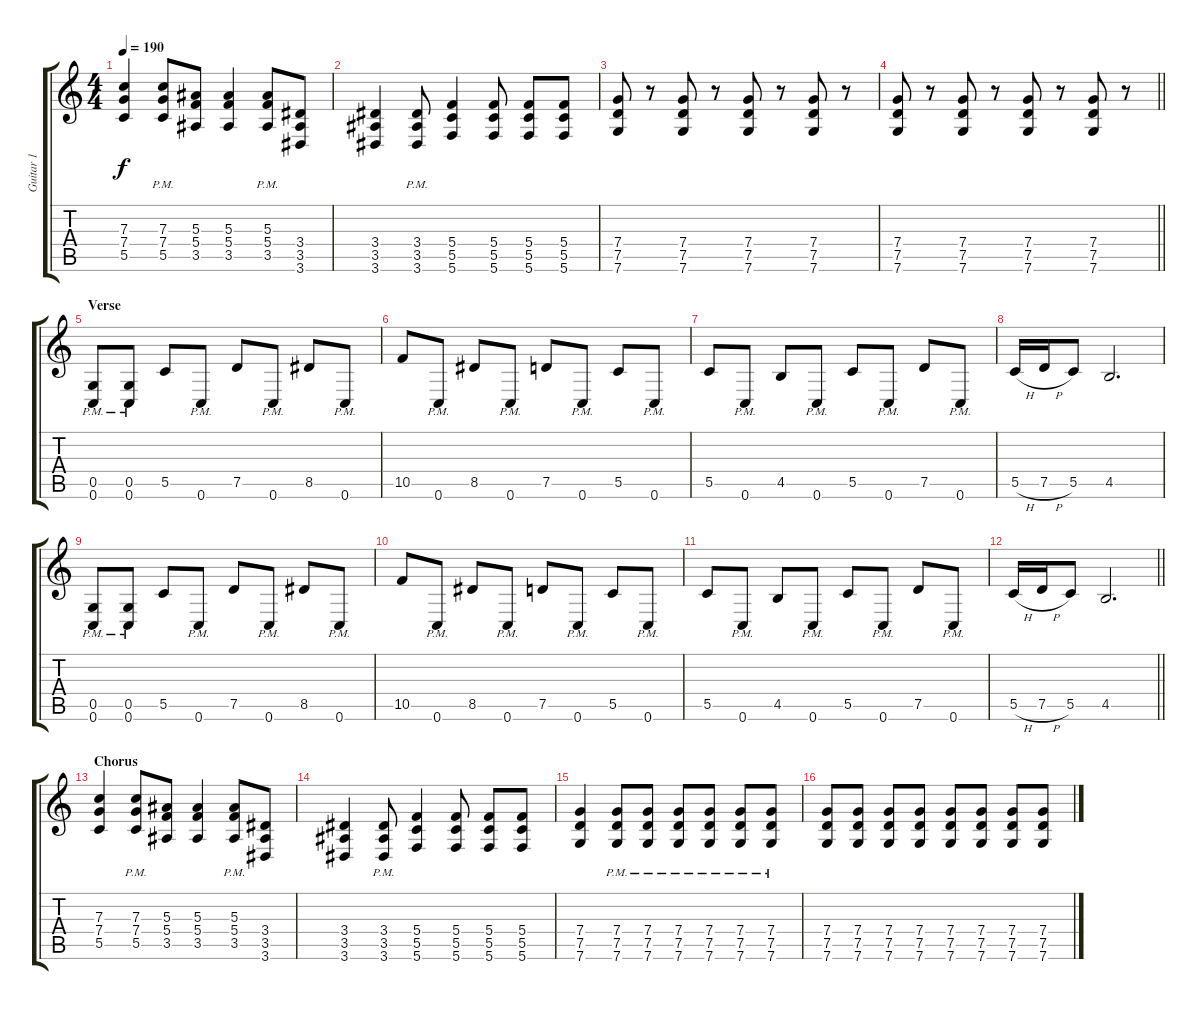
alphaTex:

\track ("Guitar 1" "Guitar 1") {instrument distortionguitar}
\staff {score tabs}
\tuning (D4 A3 F3 C3 G2 C2) {hide}
\ts (4 4)
\tempo 190
\clef g2
\ks c
(7.3 7.4 5.5).4{dy f} (7.3{pm} 7.4{pm} 5.5{pm}).8 (5.3 5.4 3.5).8 (5.3 5.4 3.5).4 (5.3{pm} 5.4{pm} 3.5{pm}).8 (3.4 3.5 3.6).8 |
(3.4 3.5 3.6).4 (3.4{pm} 3.5{pm} 3.6{pm}).8 (5.4 5.5 5.6).4 (5.4 5.5 5.6).8 (5.4 5.5 5.6).8 (5.4 5.5 5.6).8 |
(7.4 7.5 7.6).8 r.8 (7.4 7.5 7.6).8 r.8 (7.4 7.5 7.6).8 r.8 (7.4 7.5 7.6).8 r.8 |
\barLineRight lightlight
(7.4 7.5 7.6).8 r.8 (7.4 7.5 7.6).8 r.8 (7.4 7.5 7.6).8 r.8 (7.4 7.5 7.6).8 r.8 |
\section ("" "Verse")
(0.5{pm} 0.6{pm}).8 (0.5{pm} 0.6{pm}).8 5.5.8 0.6{pm}.8 7.5.8 0.6{pm}.8 8.5.8 0.6{pm}.8 |
10.5.8 0.6{pm}.8 8.5.8 0.6{pm}.8 7.5.8 0.6{pm}.8 5.5.8 0.6{pm}.8 |
5.5.8 0.6{pm}.8 4.5.8 0.6{pm}.8 5.5.8 0.6{pm}.8 7.5.8 0.6{pm}.8 |
5.5{h}.16 7.5{h}.16 5.5.8 4.5.2{d} |
(0.5{pm} 0.6{pm}).8 (0.5{pm} 0.6{pm}).8 5.5.8 0.6{pm}.8 7.5.8 0.6{pm}.8 8.5.8 0.6{pm}.8 |
10.5.8 0.6{pm}.8 8.5.8 0.6{pm}.8 7.5.8 0.6{pm}.8 5.5.8 0.6{pm}.8 |
5.5.8 0.6{pm}.8 4.5.8 0.6{pm}.8 5.5.8 0.6{pm}.8 7.5.8 0.6{pm}.8 |
\barLineRight lightlight
5.5{h}.16 7.5{h}.16 5.5.8 4.5.2{d} |
\section ("" "Chorus")
(7.3 7.4 5.5).4 (7.3{pm} 7.4{pm} 5.5{pm}).8 (5.3 5.4 3.5).8 (5.3 5.4 3.5).4 (5.3{pm} 5.4{pm} 3.5{pm}).8 (3.4 3.5 3.6).8 |
(3.4 3.5 3.6).4 (3.4{pm} 3.5{pm} 3.6{pm}).8 (5.4 5.5 5.6).4 (5.4 5.5 5.6).8 (5.4 5.5 5.6).8 (5.4 5.5 5.6).8 |
(7.4 7.5 7.6).4 (7.4{pm} 7.5{pm} 7.6{pm}).8 (7.4{pm} 7.5{pm} 7.6{pm}).8 (7.4{pm} 7.5{pm} 7.6{pm}).8 (7.4{pm} 7.5{pm} 7.6{pm}).8 (7.4{pm} 7.5{pm} 7.6{pm}).8 (7.4{pm} 7.5{pm} 7.6{pm}).8 |
(7.4 7.5 7.6).8 (7.4 7.5 7.6).8 (7.4 7.5 7.6).8 (7.4 7.5 7.6).8 (7.4 7.5 7.6).8 (7.4 7.5 7.6).8 (7.4 7.5 7.6).8 (7.4 7.5 7.6).8
